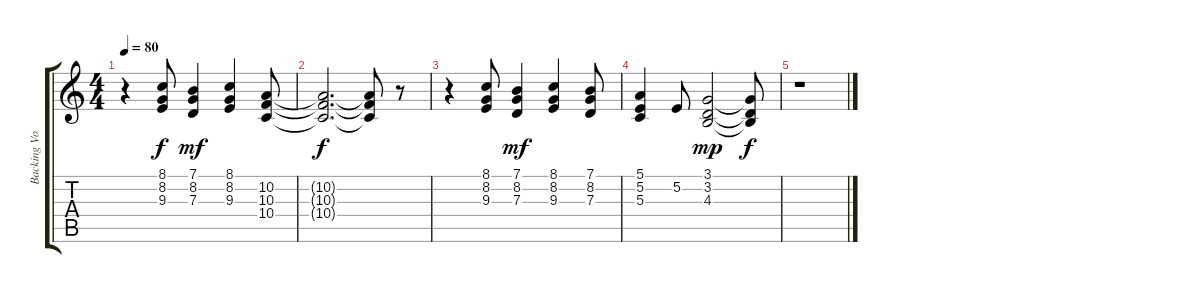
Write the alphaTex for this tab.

\track ("Backing Vocals: Band" "Backing Vo") {instrument synthvoice}
\staff {score tabs}
\tuning (E4 B3 G3 D3 A2 E2) {hide}
\ts (4 4)
\tempo 80
\clef g2
\ks c
r.4{dy mp} (8.1 8.2 9.3).8{dy f} (7.1 8.2 7.3).4{dy mf} (8.1 8.2 9.3).4 (10.2 10.3 10.4).8 |
(10.2{t} 10.3{t} 10.4{t}).2{d dy f} (10.2{t} 10.3{t} 10.4{t}).8 r.8 |
r.4 (8.1 8.2 9.3).8 (7.1 8.2 7.3).4{dy mf} (8.1 8.2 9.3).4 (7.1 8.2 7.3).8 |
(5.1 5.2 5.3).4 5.2.8 (3.1 3.2 4.3).2{dy mp} (3.1{t} 3.2{t} 4.3{t}).8{dy f} |
r.1
